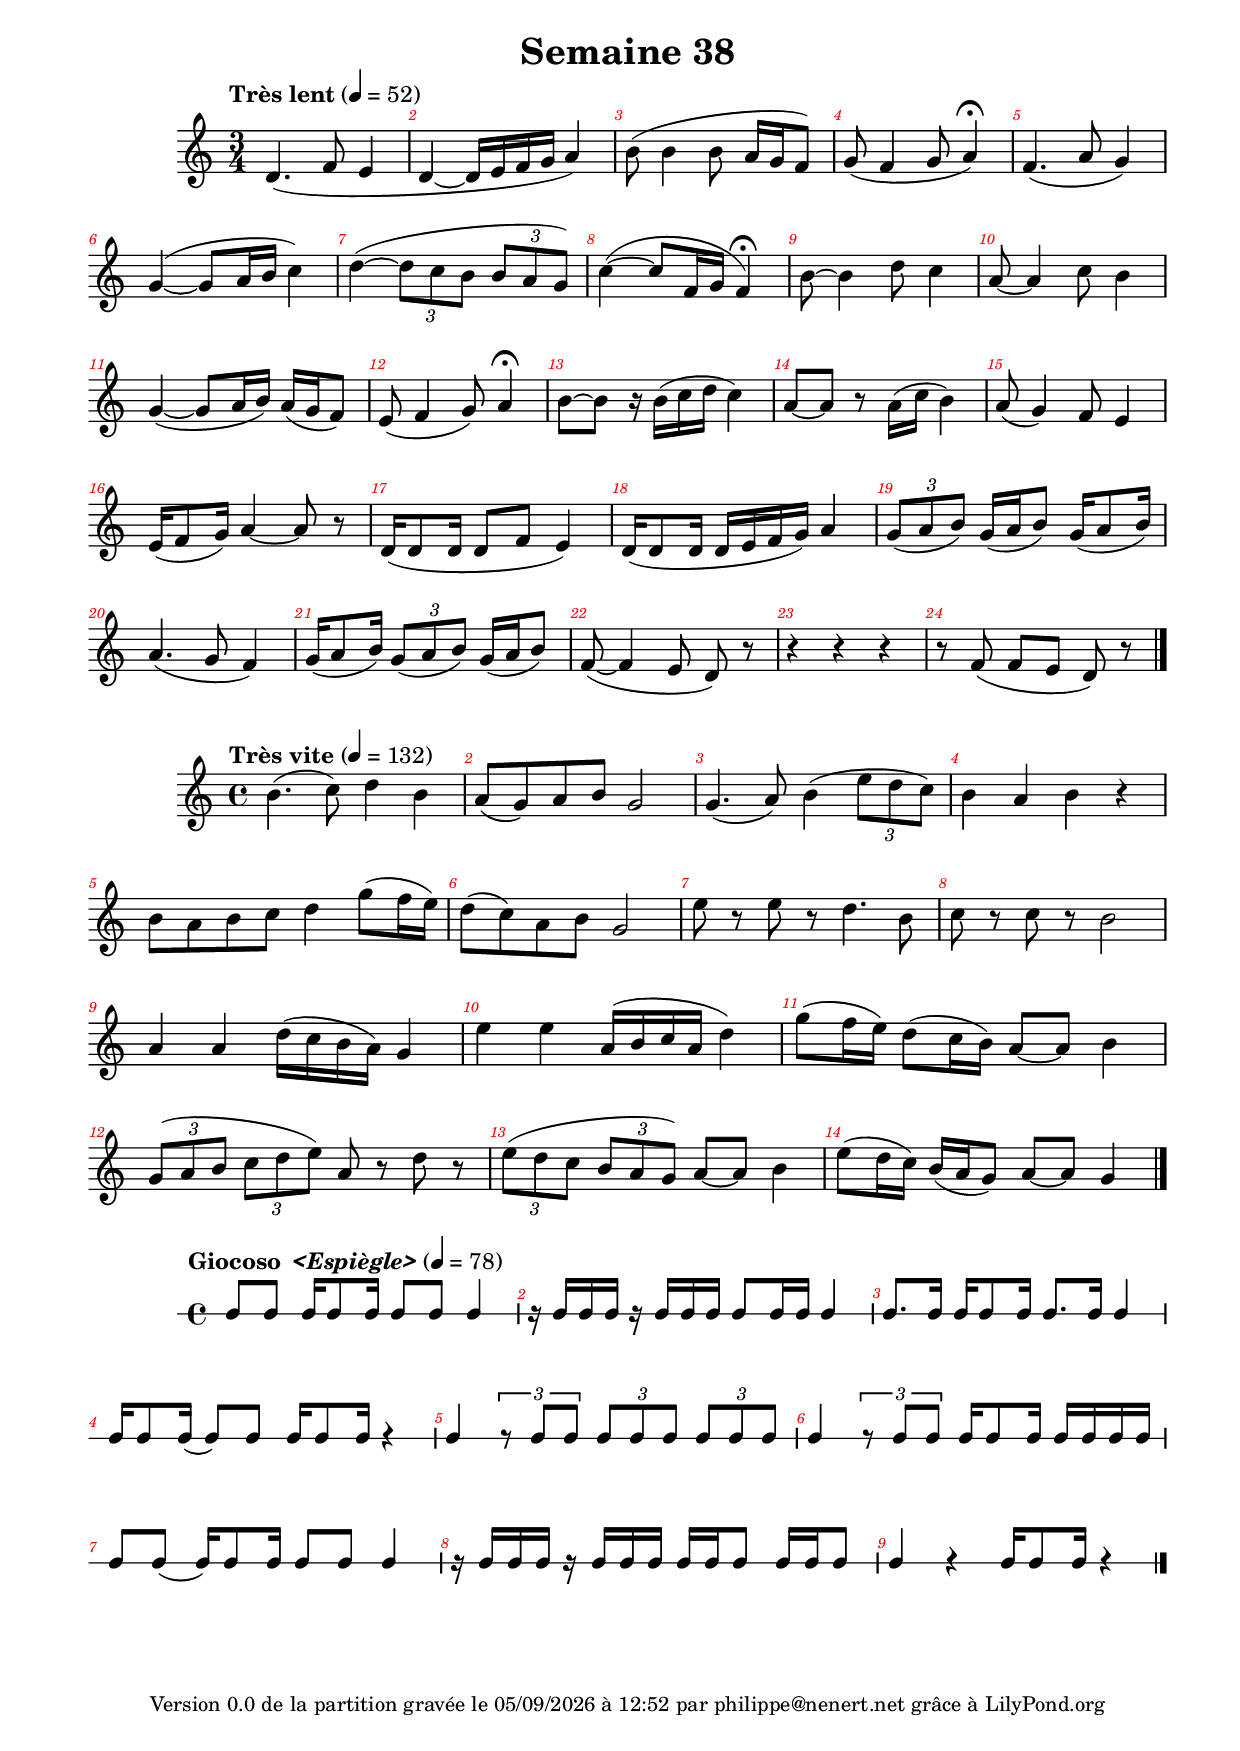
\version "2.17.26"

%les information liées à l'entête et au papier
#(define  minSYSTEMSperPAGE 1)
\language "italiano"

\paper {
%  first-page-number	= #2    % Afin d'avoir la reliure du “bon” côté !
  print-page-number	= ##f

  binding-offset	= 0.25\cm % Marge de reliure
  inner-margin		= 1.25\cm % Marge intérieur
  outer-margin		= 1.25\cm % Marge extérieur
  two-sided		= ##t

  %oddHeaderMarkup	= ##t
  %evenHeaderMarkup	= ##t

  %last-bottom-spacing	#'basic-distance  = #10
  %markup-system-spacing	#'basic-distance  = #17
  %min-systems-per-page	= #minSYSTEMSperPAGE
  ragged-bottom		= ##t % Met l'ensemble des portées vers le haut
  %score-system-spacing	#'basic-distance  = #20
  %system-system-spacing	#'basic-distance  = #15
  %top-system-spacing	#'basic-distance  = #10 
}

\include "../all/bgcolor.ly"

%La couleur que nous voulons pour mettre en valeur le texte de mon pupitre
#(define couleur  red)

% La variable de taille des portées
#(define taille -2)


\header{
  % Les champs suivants sont centrés
  %dedication = "dedication"
  title   = "Semaine 38"
  %subtitle = ""
  %subsubtitle  = "subsubtitle"
  %instrument = "Partie pour trompette en ut"

  % Les champs suivants sont alignés sur le bord gauche
  %poet    = "poet"
  %meter    = "meter"

  % Les champs suivants sont alignés sur le bord droit
  %composer = ""
  %arranger = "arranger"

  revision    = "0.0"
  \include "../all/tagline.ly"
}

% permet de remettre la taille à 1 pour le debug de l'écriture, à mettre en commentaire pour la partition finale
%#(define taille 1)

musicA  = \relative do'    { % l'écriture des numéros de mesures
\include "../all/score_barnumber.ly"
\time 3/4
\tempo "Très lent" 4=52 






re4.(	fa8	mi4
|re4	~re16	mi	fa	sol	la4)
|si8(	si4	si8	la16	sol	fa8)
|sol8(	fa4	sol8	la4)\fermata
|fa4.(	la8	sol4)
|sol4(	~sol8	la16	si	do4)
|re4(	~\times 2/3 {re8	do	si}	\times 2/3 {si8	la	sol)}
|do4(	~do8	fa,16	sol	fa4)\fermata
|si8	~si4	re8	do4
|la8	~la4	do8	si4
|sol4(	~sol8	la16	si)	la(	sol	fa8)
|mi8(	fa4	sol8)	la4\fermata
|si8	~si	r16	si(	do	re	do4)
|la8	~la	r8	la16(	do	si4)
|la8(	sol4)	fa8	mi4	
|mi16(	fa8	sol16)	la4	~la8	r
|re,16(	re8	re16	re8	fa	mi4)
|re16(	re8	re16	re	mi	fa	sol)	la4
|\times 2/3 {sol8(	la	si)}	sol16(	la	si8)	sol16(	la8	si16)
|la4.(	sol8	fa4)
|sol16(	la8	si16)	\times 2/3 {sol8(	la	si)}	sol16(	la	si8)
|fa8(	~fa4	\autoBeamOff mi8	re)	\autoBeamOn r
|r4	r	r
|r8	fa8(	fa[	mi]	re)	r
\bar "|."
 }
musicB  = \relative do''   { % l'écriture des numéros de mesures
\include "../all/score_barnumber.ly"
\time 4/4
\tempo "Très vite" 4=132 






si4.(	do8)	re4	si
|la8(	sol)	la	si	sol2
|sol4.(	la8)	si4(	\times 2/3 {mi8	re	do)}
|si4	la	si	r
|si8	la	si	do	re4	sol8(	fa16	mi)
|re8(	do)	la	si	sol2
|mi'8	r	mi	r	re4.	si8
|do8	r	do	r	si2
|la4	la	re16(	do	si	la)	sol4
|mi'4	mi	la,16(	si	do	la	re4)
|sol8(	fa16	mi)	re8(	do16	si)	la8~	la	si4
|\times 2/3 {sol8(	la	si}	\times 2/3 {do8	re	mi)}	la,8	r	re	r
|\times 2/3 {mi8(	re	do}	\times 2/3 {si8	la	sol)}	la8~	la	si4
|mi8(	re16	do)	si(	la	sol8)	la~	la	sol4
\bar "|."
 }
musicC  = \relative do''   { % l'écriture des numéros de mesures
\include "../all/score_barnumber.ly"
\time 4/4
\tempo \markup { "Giocoso " \italic "<Espiègle>" } 4=78







do8	re	mi16	fa8	sol16	la8	si	do4
|r16	re	mi	fa	r	la	si	do	re8	mi16	fa	sol4
|do8.	re16	mi	fa8	sol16	la8.	si16	do4
|do16	re8	mi16(	fa8)	sol	la16	si8	do16	r4
|do4	\times 2/3 {r8	fa	sol}	\times 2/3 {si8	do	re}	\times 2/3 {fa8	sol	la}
|do4	\times 2/3 {r8	fa	sol}	la16	si8	do16	re	mi	fa	sol
|do8	re(	mi16)	fa8	sol16	la8	si	do4
|r16	re	mi	fa	r	la	si	do	re	mi	fa8	sol16	la	si8
|do4	r	mi16	fa8	sol16	r4
\bar "|."
 }

\score {
        \musicA
}
\score {
        \musicB
}
\score {
	\new RhythmicStaff {
		\musicC
	}
}
